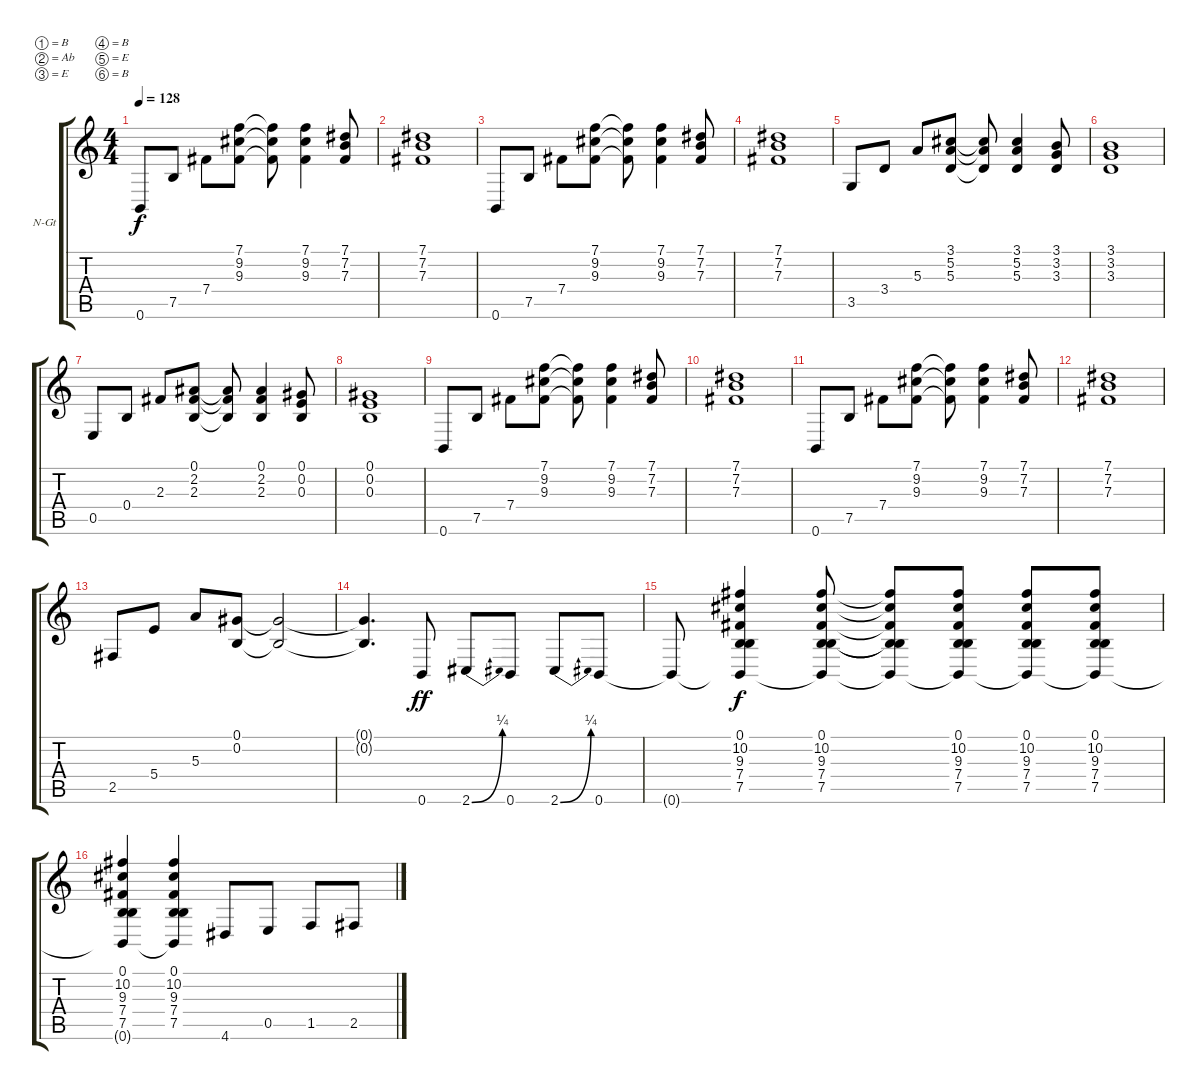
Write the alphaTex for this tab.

\defaultSystemsLayout 4
\bracketExtendMode groupsimilarinstruments
\firstSystemTrackNameOrientation horizontal
\otherSystemsTrackNameOrientation horizontal
\track ("Acoustic Rhythm Guitar" "N-Gt") {instrument acousticguitarnylon}
\staff {score tabs}
\tuning (B2 Ab3 E3 B2 E2 B1)
\ts (4 4)
\tempo 128
\clef g2
\ks c
0.6.8{dy f} 7.5.8 7.4.8 (7.1 9.2 9.3).8 (7.1{t} 9.2{t} 9.3{t}).8 (7.1 9.2 9.3).4 (7.1 7.2 7.3).8 |
(7.1 7.2 7.3).1 |
0.6.8 7.5.8 7.4.8 (7.1 9.2 9.3).8 (7.1{t} 9.2{t} 9.3{t}).8 (7.1 9.2 9.3).4 (7.1 7.2 7.3).8 |
(7.1 7.2 7.3).1 |
3.5.8 3.4.8 5.3.8 (3.1 5.2 5.3).8 (3.1{t} 5.2{t} 5.3{t}).8 (3.1 5.2 5.3).4 (3.1 3.2 3.3).8 |
(3.1 3.2 3.3).1 |
0.5.8 0.4.8 2.3.8 (0.1 2.2 2.3).8 (0.1{t} 2.2{t} 2.3{t}).8 (0.1 2.2 2.3).4 (0.1 0.2 0.3).8 |
(0.1 0.2 0.3).1 |
0.6.8 7.5.8 7.4.8 (7.1 9.2 9.3).8 (7.1{t} 9.2{t} 9.3{t}).8 (7.1 9.2 9.3).4 (7.1 7.2 7.3).8 |
(7.1 7.2 7.3).1 |
0.6.8 7.5.8 7.4.8 (7.1 9.2 9.3).8 (7.1{t} 9.2{t} 9.3{t}).8 (7.1 9.2 9.3).4 (7.1 7.2 7.3).8 |
(7.1 7.2 7.3).1 |
2.5.8 5.4.8 5.3.8 (0.1 0.2).8 (0.1{t} 0.2{t}).2 |
(0.1{t} 0.2{t}).4{d} 0.6.8{dy ff} 2.6{be (bend 0 0 60 1)}.8 0.6.8 2.6{be (bend 0 0 60 1)}.8 0.6.8 |
0.6{t}.8 (0.1 10.2 9.3 7.4 7.5 0.6{t}).4{dy f} (0.1 10.2 9.3 7.4 7.5 0.6{t}).8 (0.1{t} 10.2{t} 9.3{t} 7.4{t} 7.5{t} 0.6{t}).8 (0.1 10.2 9.3 7.4 7.5 0.6{t}).8 (0.1 10.2 9.3 7.4 7.5 0.6{t}).8 (0.1 10.2 9.3 7.4 7.5 0.6{t}).8 |
(0.1 10.2 9.3 7.4 7.5 0.6{t}).4 (0.1 10.2 9.3 7.4 7.5 0.6{t}).4 4.6.8 0.5.8 1.5.8 2.5.8
